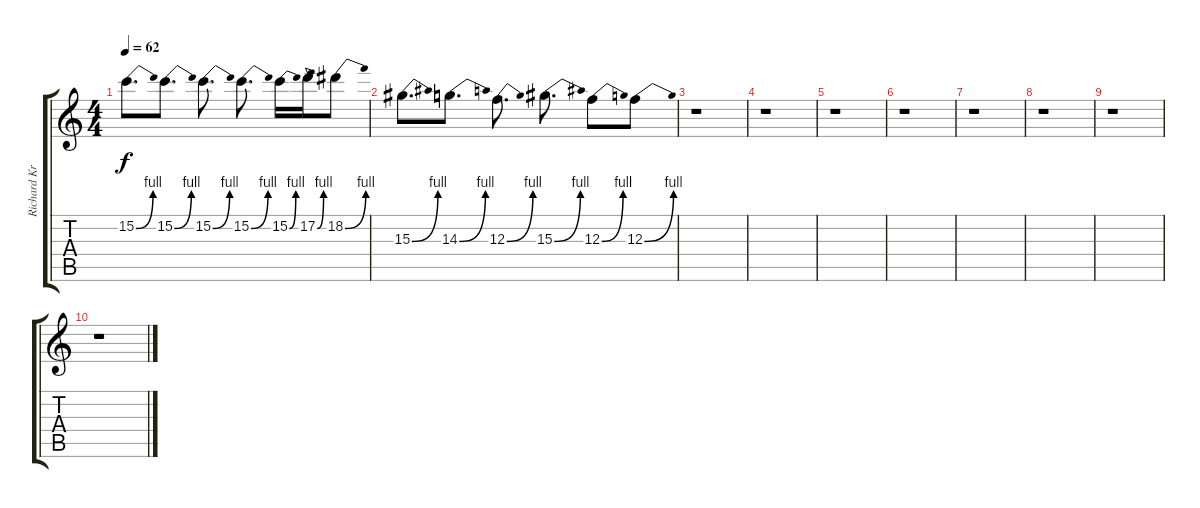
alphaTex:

\track ("Richard Kruspe(Solo)" "Richard Kr") {instrument distortionguitar}
\staff {score tabs}
\tuning (D4 A3 F3 C3 G2 C2) {hide}
\ts (4 4)
\tempo 62
\clef g2
\ks c
15.2{be (bend 0 0 60 4)}.8{d dy f} 15.2{be (bend 0 0 60 4)}.8{d} 15.2{be (bend 0 0 60 4)}.8{d} 15.2{be (bend 0 0 60 4)}.8{d} 15.2{be (bend 0 0 60 4)}.16 17.2{be (bend 0 0 60 4)}.16 18.2{be (bend 0 0 60 4)}.8 |
15.3{be (bend 0 0 60 4)}.8{d} 14.3{be (bend 0 0 60 4)}.8{d} 12.3{be (bend 0 0 60 4)}.8{d} 15.3{be (bend 0 0 60 4)}.8{d} 12.3{be (bend 0 0 60 4)}.8 12.3{be (bend 0 0 60 4)}.8 |
r.1 |
r.1 |
r.1 |
r.1 |
r.1 |
r.1 |
r.1 |
r.1
